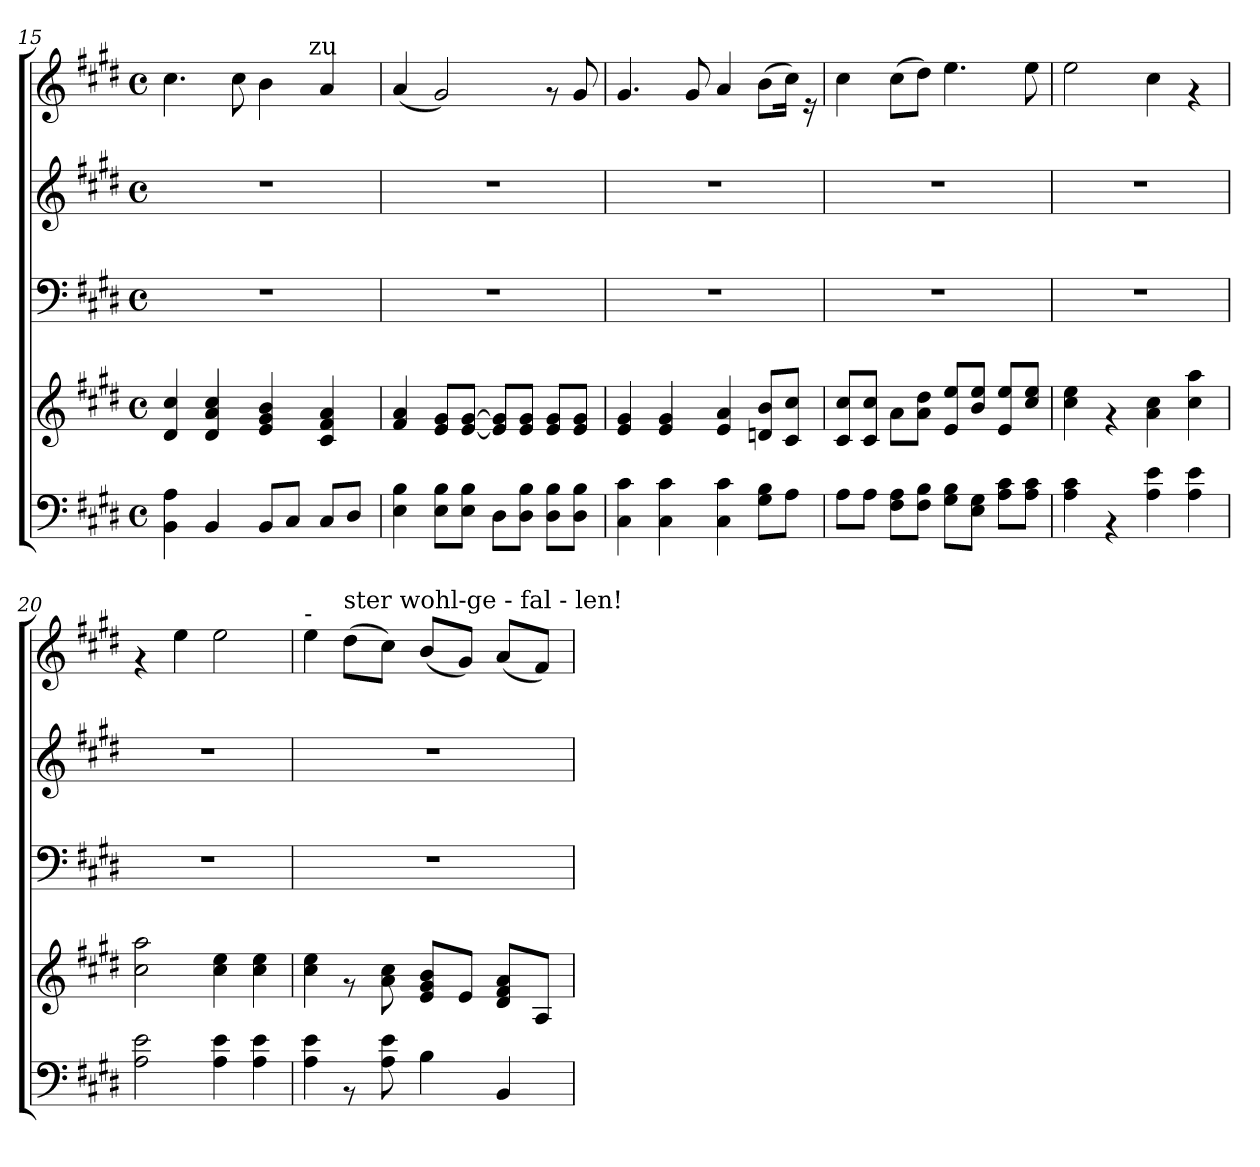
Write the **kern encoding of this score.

**kern	**kern	**kern	**kern	**kern
*part5	*part4	*part3	*part2	*part1
*staff5	*staff4	*staff3	*staff2	*staff1
*clefF4	*clefG2	*clefF4	*clefG2	*clefG2
*k[f#c#g#d#]	*k[f#c#g#d#]	*k[f#c#g#d#]	*k[f#c#g#d#]	*k[f#c#g#d#]
*E:	*E:	*E:	*E:	*E:
*M4/4	*M4/4	*M4/4	*M4/4	*M4/4
*met(c)	*met(c)	*met(c)	*met(c)	*met(c)
=15	=15	=15	=15	=15
!	!	!	!	!LO:TX:a:t=gnä - dig Ohr
*	*	*	*	*^
4BB\ 4A\	4d#/ 4cc#/	1r	1r	4.cc#\	2ryy
4BB/	4d#/ 4a/ 4cc#/	.	.	.	.
.	.	.	.	8cc#\	.
8BB/L	4e/ 4g#/ 4b/	.	.	4b\	8..ryy
8C#/J	.	.	.	.	.
!	!	!	!	!	!LO:TX:a:t=zu
.	.	.	.	.	4ryy
8C#/L	4c#/ 4f#/ 4a/	.	.	4a/	.
8D#/J	.	.	.	.	.
.	.	.	.	.	32ryy
*	*	*	*	*v	*v
!!LO:PB:g=z
=16	=16	=16	=16	=16
4E\ 4B\	4f#/ 4a/	1r	1r	(<4a/
8E\ 8B\L	8e/ 8g#/L	.	.	2g#/)
8E\ 8B\J	[<8e/ [>8g#/J	.	.	.
8D#\L	8e/] 8g#/]L	.	.	.
8D#\ 8B\J	8e/ 8g#/J	.	.	.
8D#\ 8B\L	8e/ 8g#/L	.	.	8rf
8D#\ 8B\J	8e/ 8g#/J	.	.	8g#/
=17	=17	=17	=17	=17
4C#\ 4c#\	4e/ 4g#/	1r	1r	4.g#/
4C#\ 4c#\	4e/ 4g#/	.	.	.
.	.	.	.	8g#/
4C#\ 4c#\	4e/ 4a/	.	.	4a/
8G#\ 8B\L	8dn/ 8b/L	.	.	(>8b\L
8A\J	8c#/ 8cc#/J	.	.	16cc#\Jk)
.	.	.	.	16re
=18	=18	=18	=18	=18
8A\L	8c#/ 8cc#/L	1r	1r	4cc#\
8A\J	8c#/ 8cc#/J	.	.	.
8F#\ 8A\L	8a\L	.	.	(>8cc#\L
8F#\ 8B\J	8a\ 8dd#\J	.	.	8dd#\J)
8G#\ 8B\L	8e/ 8ee/L	.	.	4.ee\
8E\ 8G#\J	8b/ 8ee/J	.	.	.
8A\ 8c#\L	8e/ 8ee/L	.	.	.
8A\ 8c#\J	8cc#/ 8ee/J	.	.	8ee\
=19	=19	=19	=19	=19
4A\ 4c#\	4cc#\ 4ee\	1r	1r	2ee\
4rAA	4rf	.	.	.
4A\ 4e\	4a\ 4cc#\	.	.	4cc#\
4A\ 4e\	4cc#\ 4aa\	.	.	4rf
=20	=20	=20	=20	=20
2A\ 2e\	2cc#\ 2aa\	1r	1r	4rf
.	.	.	.	4ee\
4A\ 4e\	4cc#\ 4ee\	.	.	2ee\
4A\ 4e\	4cc#\ 4ee\	.	.	.
!!LO:LB:g=z
=21	=21	=21	=21	=21
!	!	!	!	!LO:TX:a:t=-
4A\ 4e\	4cc#\ 4ee\	1r	1r	4ee\
!	!	!	!	!LO:TX:a:t=ster wohl-ge - fal - len!
8rAA	8rf	.	.	(>8dd#\L
8A\ 8e\	8a\ 8cc#\	.	.	8cc#\J)
4B\	8e/ 8g#/ 8b/L	.	.	(<8b/L
.	8e/J	.	.	8g#/J)
4BB/	8d#/ 8f#/ 8a/L	.	.	(<8a/L
.	8A/J	.	.	8f#/J)
=	=	=	=	=
*-	*-	*-	*-	*-
